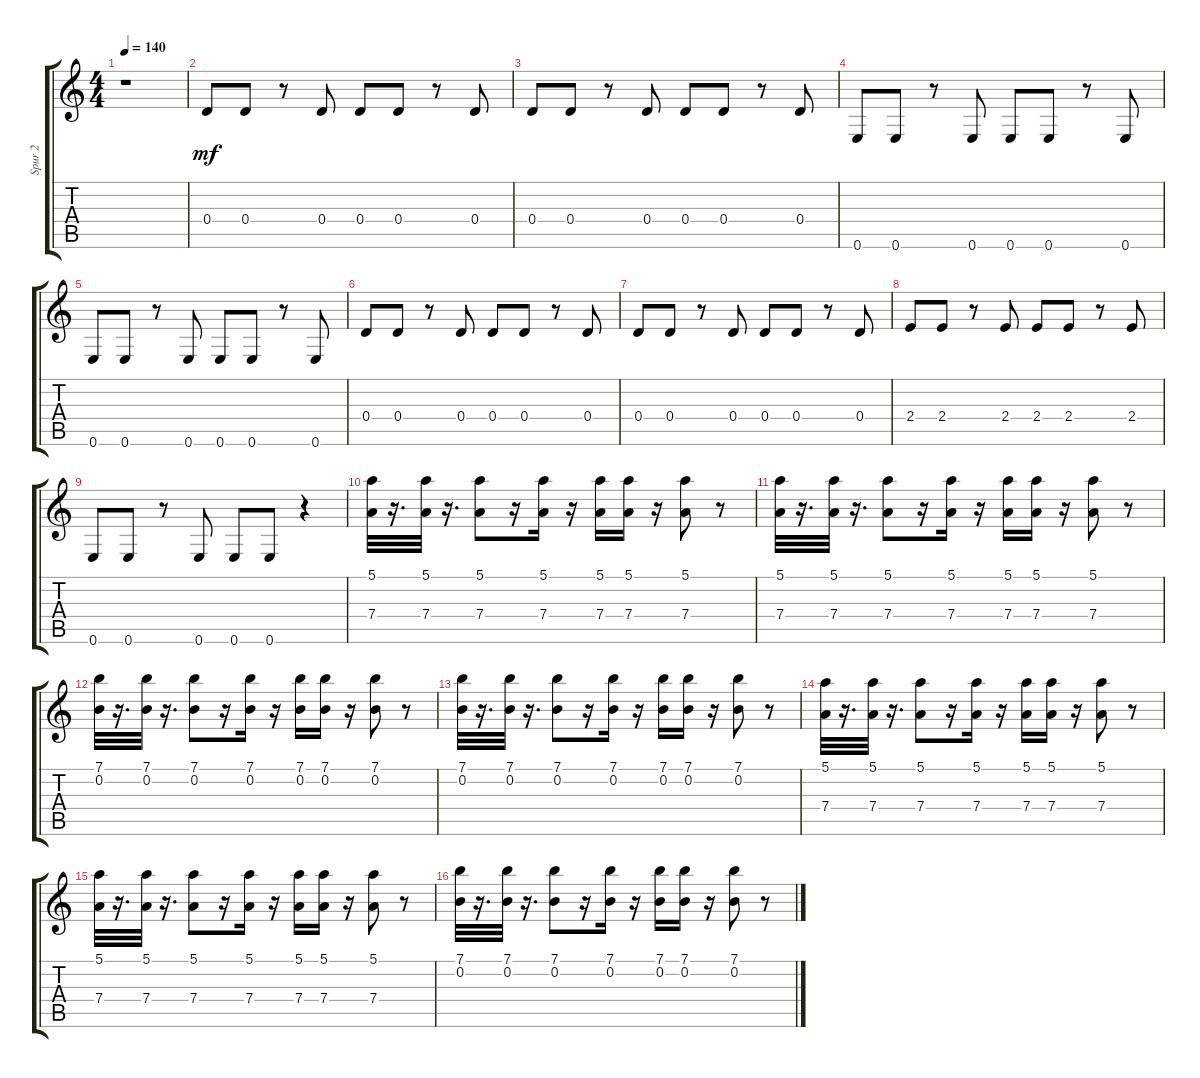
\track ("Spur 2" "Spur 2") {instrument electricguitarclean}
\staff {score tabs}
\tuning (E4 B3 G3 D3 A2 E2) {hide}
\ts (4 4)
\tempo 140
\clef g2
\ks c
r.1{dy f} |
0.4.8{dy mf} 0.4.8 r.8 0.4.8 0.4.8 0.4.8 r.8 0.4.8 |
0.4.8 0.4.8 r.8 0.4.8 0.4.8 0.4.8 r.8 0.4.8 |
0.6.8 0.6.8 r.8 0.6.8 0.6.8 0.6.8 r.8 0.6.8 |
0.6.8 0.6.8 r.8 0.6.8 0.6.8 0.6.8 r.8 0.6.8 |
0.4.8 0.4.8 r.8 0.4.8 0.4.8 0.4.8 r.8 0.4.8 |
0.4.8 0.4.8 r.8 0.4.8 0.4.8 0.4.8 r.8 0.4.8 |
2.4.8 2.4.8 r.8 2.4.8 2.4.8 2.4.8 r.8 2.4.8 |
0.6.8 0.6.8 r.8 0.6.8 0.6.8 0.6.8 r.4 |
(5.1 7.4).32 r.16{d} (5.1 7.4).32 r.16{d} (5.1 7.4).8 r.16 (5.1 7.4).16 r.16 (5.1 7.4).16 (5.1 7.4).16 r.16 (5.1 7.4).8 r.8 |
(5.1 7.4).32 r.16{d} (5.1 7.4).32 r.16{d} (5.1 7.4).8 r.16 (5.1 7.4).16 r.16 (5.1 7.4).16 (5.1 7.4).16 r.16 (5.1 7.4).8 r.8 |
(7.1 0.2).32 r.16{d} (7.1 0.2).32 r.16{d} (7.1 0.2).8 r.16 (7.1 0.2).16 r.16 (7.1 0.2).16 (7.1 0.2).16 r.16 (7.1 0.2).8 r.8 |
(7.1 0.2).32 r.16{d} (7.1 0.2).32 r.16{d} (7.1 0.2).8 r.16 (7.1 0.2).16 r.16 (7.1 0.2).16 (7.1 0.2).16 r.16 (7.1 0.2).8 r.8 |
(5.1 7.4).32 r.16{d} (5.1 7.4).32 r.16{d} (5.1 7.4).8 r.16 (5.1 7.4).16 r.16 (5.1 7.4).16 (5.1 7.4).16 r.16 (5.1 7.4).8 r.8 |
(5.1 7.4).32 r.16{d} (5.1 7.4).32 r.16{d} (5.1 7.4).8 r.16 (5.1 7.4).16 r.16 (5.1 7.4).16 (5.1 7.4).16 r.16 (5.1 7.4).8 r.8 |
(7.1 0.2).32 r.16{d} (7.1 0.2).32 r.16{d} (7.1 0.2).8 r.16 (7.1 0.2).16 r.16 (7.1 0.2).16 (7.1 0.2).16 r.16 (7.1 0.2).8 r.8
